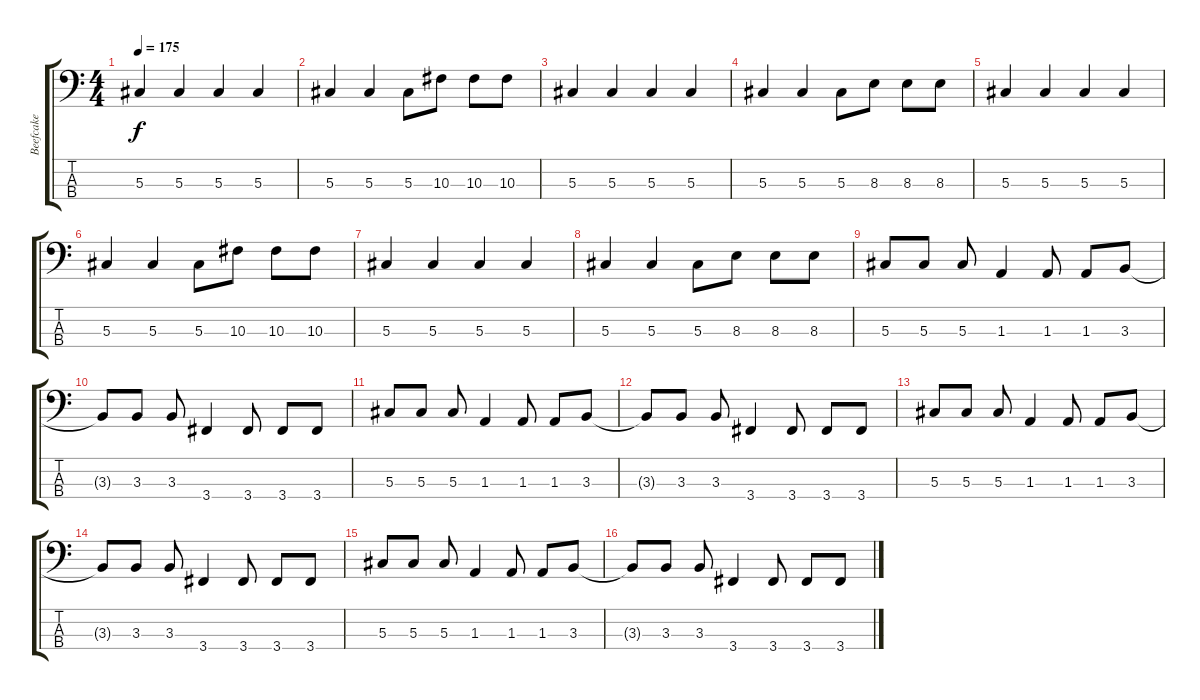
\track ("Beefcake" "Beefcake") {instrument electricbasspick}
\staff {score tabs}
\tuning (Gb2 Db2 Ab1 Eb1) {hide}
\ts (4 4)
\tempo 175
\clef f4
\ks c
5.3.4{dy f} 5.3.4 5.3.4 5.3.4 |
5.3.4 5.3.4 5.3.8 10.3.8 10.3.8 10.3.8 |
5.3.4 5.3.4 5.3.4 5.3.4 |
5.3.4 5.3.4 5.3.8 8.3.8 8.3.8 8.3.8 |
5.3.4 5.3.4 5.3.4 5.3.4 |
5.3.4 5.3.4 5.3.8 10.3.8 10.3.8 10.3.8 |
5.3.4 5.3.4 5.3.4 5.3.4 |
5.3.4 5.3.4 5.3.8 8.3.8 8.3.8 8.3.8 |
5.3.8 5.3.8 5.3.8 1.3.4 1.3.8 1.3.8 3.3.8 |
3.3{t}.8 3.3.8 3.3.8 3.4.4 3.4.8 3.4.8 3.4.8 |
5.3.8 5.3.8 5.3.8 1.3.4 1.3.8 1.3.8 3.3.8 |
3.3{t}.8 3.3.8 3.3.8 3.4.4 3.4.8 3.4.8 3.4.8 |
5.3.8 5.3.8 5.3.8 1.3.4 1.3.8 1.3.8 3.3.8 |
3.3{t}.8 3.3.8 3.3.8 3.4.4 3.4.8 3.4.8 3.4.8 |
5.3.8 5.3.8 5.3.8 1.3.4 1.3.8 1.3.8 3.3.8 |
3.3{t}.8 3.3.8 3.3.8 3.4.4 3.4.8 3.4.8 3.4.8
